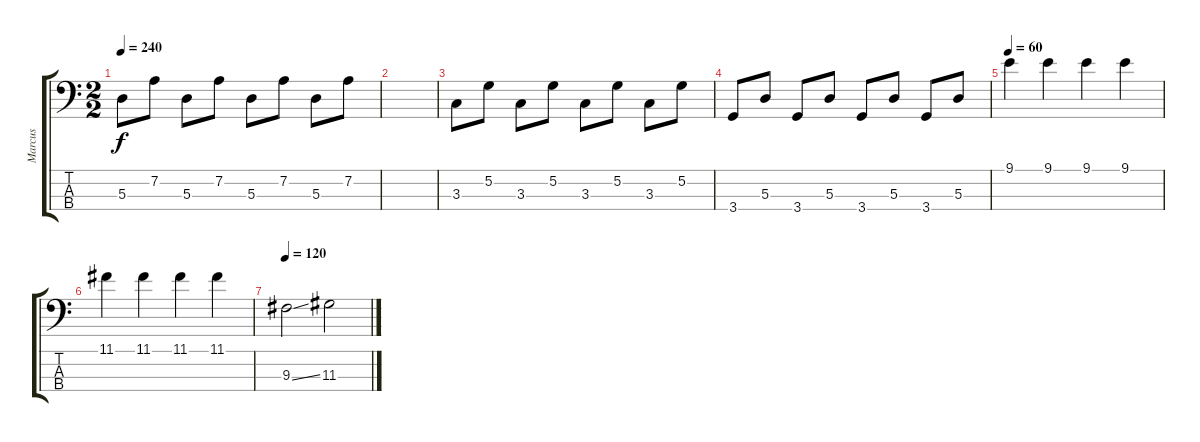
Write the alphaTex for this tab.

\track ("Marcus" "Marcus") {instrument electricbassfinger}
\staff {score tabs}
\tuning (G2 D2 A1 E1) {hide}
\ts (2 2)
\tempo 240
\clef f4
\ks c
5.3.8{dy f} 7.2.8 5.3.8 7.2.8 5.3.8 7.2.8 5.3.8 7.2.8 |
|
3.3.8 5.2.8 3.3.8 5.2.8 3.3.8 5.2.8 3.3.8 5.2.8 |
3.4.8 5.3.8 3.4.8 5.3.8 3.4.8 5.3.8 3.4.8 5.3.8 |
\tempo 60
9.1.4 9.1.4 9.1.4 9.1.4 |
11.1.4 11.1.4 11.1.4 11.1.4 |
\tempo 120
9.3{ss}.2 11.3.2
